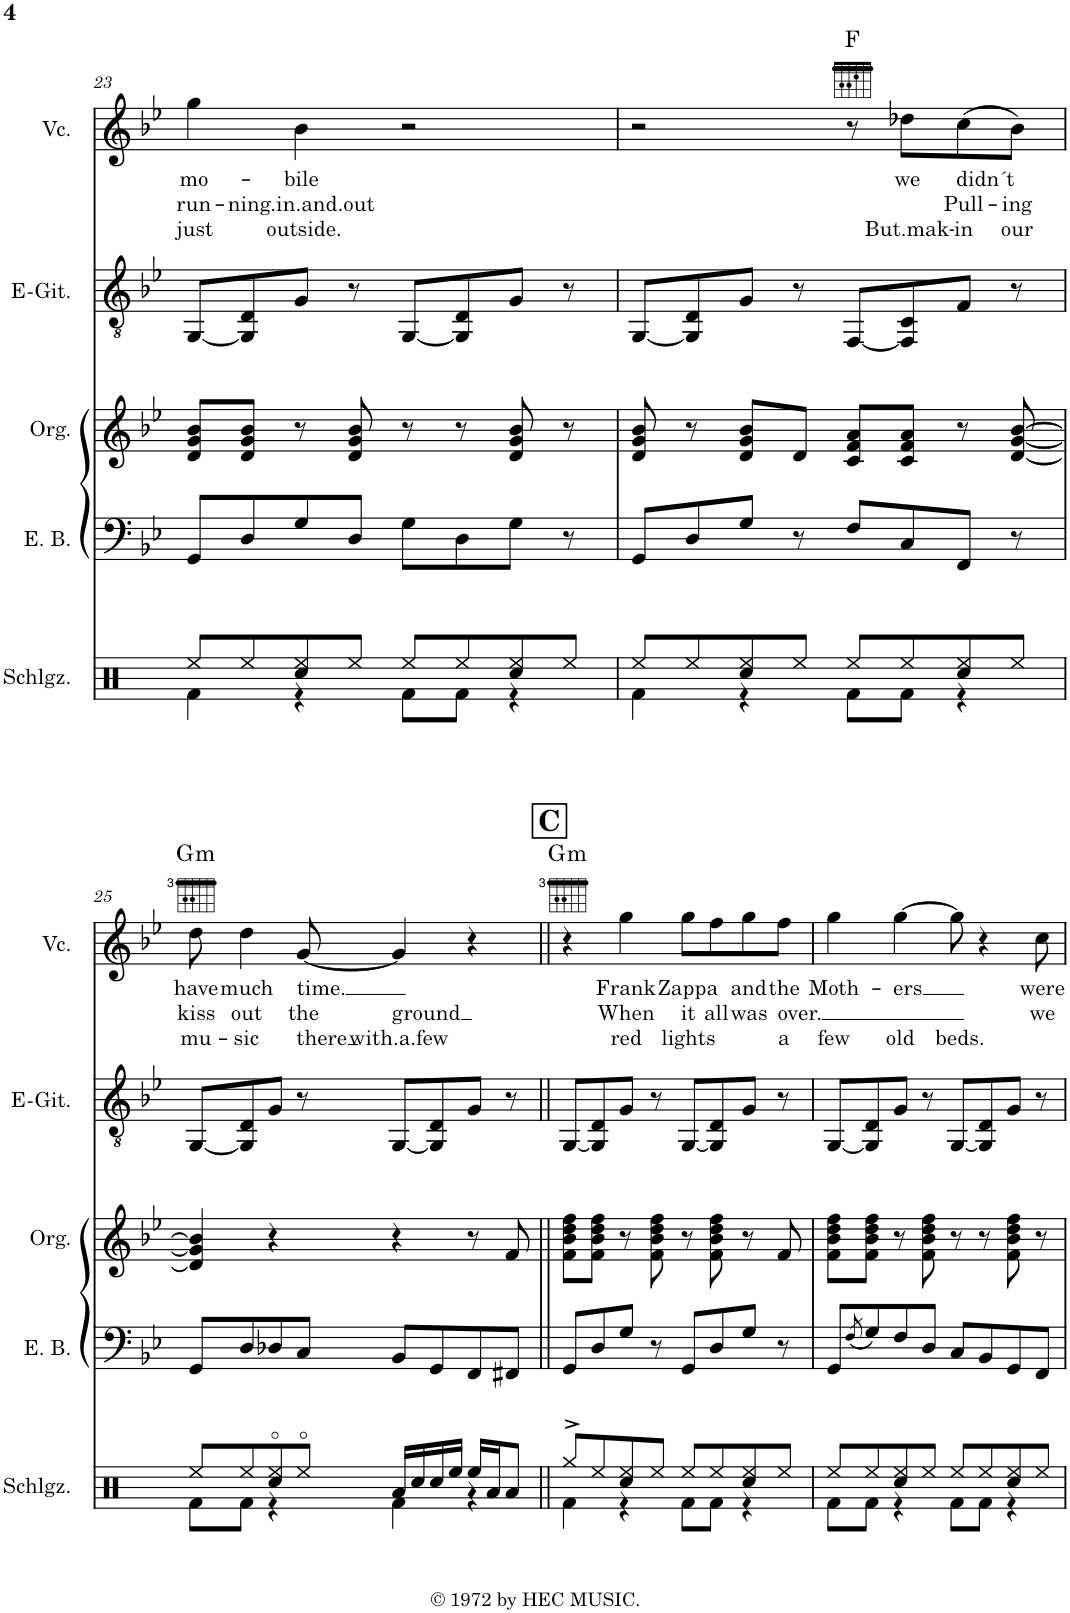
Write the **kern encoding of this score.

**kern	**kern	**kern	**kern	**text	**text	**text	**harte
*part4	*part3	*part2	*part1	*part1	*part1	*part1	*part1
*staff4	*staff3	*staff2	*staff1	*staff1	*staff1	*staff1	*
*I"Elektrischer Bass	*I"Orgel	*I"Elektrische Gitarre	*I"Vocals	*	*	*	*
*I'E. B.	*I'Org.	*I'E-Git.	*I'Vc.	*	*	*	*
!!LO:PB:g=z
*clefF4	*clefG2	*clefGv2	*clefG2	*	*	*	*
*Trd7c12	*	*	*	*	*	*	*
*k[b-e-]	*k[b-e-]	*k[b-e-]	*k[b-e-]	*	*	*	*
*M4/4	*M4/4	*M4/4	*M4/4	*	*	*	*
*met(c)	*met(c)	*met(c)	*met(c)	*	*	*	*
=23	=23	=23	=23	=23	=23	=23	=23
!	!	!	!	!LO:LY:b	!LO:LY:b	!LO:LY:b	!
8GG/L	8d/ 8g/ 8b-/L	[8GG/L	4gg\	mo-	run-	just	.
8D/	8d/ 8g/ 8b-/J	8GG/] 8D/	.	.	.	.	.
!	!	!	!	!LO:LY:b	!LO:LY:b	!LO:LY:b	!
8G/	8r	8G/J	4b-\	-bile	-ning.in.and.out	outside.	.
8D/J	8d/ 8g/ 8b-/	8r	.	.	.	.	.
8G\L	8r	[8GG/L	2r	.	.	.	.
8D\	8r	8GG/] 8D/	.	.	.	.	.
8G\J	8d/ 8g/ 8b-/	8G/J	.	.	.	.	.
8r	8r	8r	.	.	.	.	.
=24	=24	=24	=24	=24	=24	=24	=24
8GG/L	8d/ 8g/ 8b-/	[8GG/L	2r	.	.	.	.
8D/	8r	8GG/] 8D/	.	.	.	.	.
8G/J	8d/ 8g/ 8b-/L	8G/J	.	.	.	.	.
8r	8d/J	8r	.	.	.	.	.
8F/L	8c/ 8f/ 8a/L	[8FF/L	8r	.	.	.	F:maj
!	!	!	!	!LO:LY:b	!	!LO:LY:b	!
8C/	8c/ 8f/ 8a/J	8FF/] 8C/	8dd-X\L	we	.	But.mak-	.
!	!	!	!	!LO:LY:b	!LO:LY:b	!LO:LY:b	!
8FF/J	8r	8F/J	(8cc\	didn´t	Pull-	-in	.
!	!	!	!	!	!LO:LY:b	!LO:LY:b	!
8r	[8d/ [8g/ [8b-/	8r	8b-\J)	.	-ing	our	.
!!LO:LB:g=z
=25	=25	=25	=25	=25	=25	=25	=25
!	!	!	!	!LO:LY:b	!LO:LY:b	!LO:LY:b	!LO:H:kt=m
8GG/L	4d/] 4g/] 4b-/]	[8GG/L	8dd\	have	kiss	mu-	G:min
!	!	!	!	!LO:LY:b	!LO:LY:b	!LO:LY:b	!
8D/	.	8GG/] 8D/	4dd\	much	out	-sic	.
8D-X/	4r	8G/J	.	.	.	.	.
!	!	!	!	!LO:LY:b	!LO:LY:b	!LO:LY:b	!
8C/J	.	8r	[8g/	time.	the	there	.
!	!	!	!	!	!LO:LY:b	!LO:LY:b	!
8BB-/L	4r	[8GG/L	4g/]	.	ground	with.a.few	.
8GG/	.	8GG/] 8D/	.	.	.	.	.
8FF/	8r	8G/J	4r	.	.	.	.
8FF#X/J	8f/	8r	.	.	.	.	.
!!LO:REH:place=s1:a:B:cj:fs=14:t=C
=26||	=26||	=26||	=26||	=26||	=26||	=26||	=26||
!	!	!	!	!	!	!	!LO:H:kt=m
8GG/L	8f\ 8b-\ 8dd\ 8ff\L	[8GG/L	4r	.	.	.	G:min
8D/	8f\ 8b-\ 8dd\ 8ff\J	8GG/] 8D/	.	.	.	.	.
!	!	!	!	!LO:LY:b	!LO:LY:b	!LO:LY:b	!
8G/J	8r	8G/J	4gg\	Frank	When	red	.
8r	8f\ 8b-\ 8dd\ 8ff\	8r	.	.	.	.	.
!	!	!	!	!LO:LY:b	!LO:LY:b	!LO:LY:b	!
8GG/L	8r	[8GG/L	8gg\L	Zappa	it	lights	.
!	!	!	!	!	!LO:LY:b	!	!
8D/	8f\ 8b-\ 8dd\ 8ff\	8GG/] 8D/	8ff\	.	all	.	.
!	!	!	!	!LO:LY:b	!LO:LY:b	!	!
8G/J	8r	8G/J	8gg\	and	was	.	.
!	!	!	!	!LO:LY:b	!LO:LY:b	!LO:LY:b	!
8r	8f/	8r	8ff\J	the	over.	a	.
=27	=27	=27	=27	=27	=27	=27	=27
!	!	!	!	!LO:LY:b	!	!LO:LY:b	!
8GG/L	8f\ 8b-\ 8dd\ 8ff\L	[8GG/L	4gg\	Moth-	.	few	.
(8qF/	.	.	.	.	.	.	.
8G/)	8f\ 8b-\ 8dd\ 8ff\J	8GG/] 8D/	.	.	.	.	.
!	!	!	!	!LO:LY:b	!	!LO:LY:b	!
8F/	8r	8G/J	[4gg\	-ers	.	old	.
8D/J	8f\ 8b-\ 8dd\ 8ff\	8r	.	.	.	.	.
!	!	!	!	!	!	!LO:LY:b	!
8C/L	8r	[8GG/L	8gg\]	.	.	beds.	.
8BB-/	8r	8GG/] 8D/	4r	.	.	.	.
8GG/	8f\ 8b-\ 8dd\ 8ff\	8G/J	.	.	.	.	.
!	!	!	!	!LO:LY:b	!LO:LY:b	!	!
8FF/J	8r	8r	8cc\	were	we	.	.
=	=	=	=	=	=	=	=
*-	*-	*-	*-	*-	*-	*-	*-
